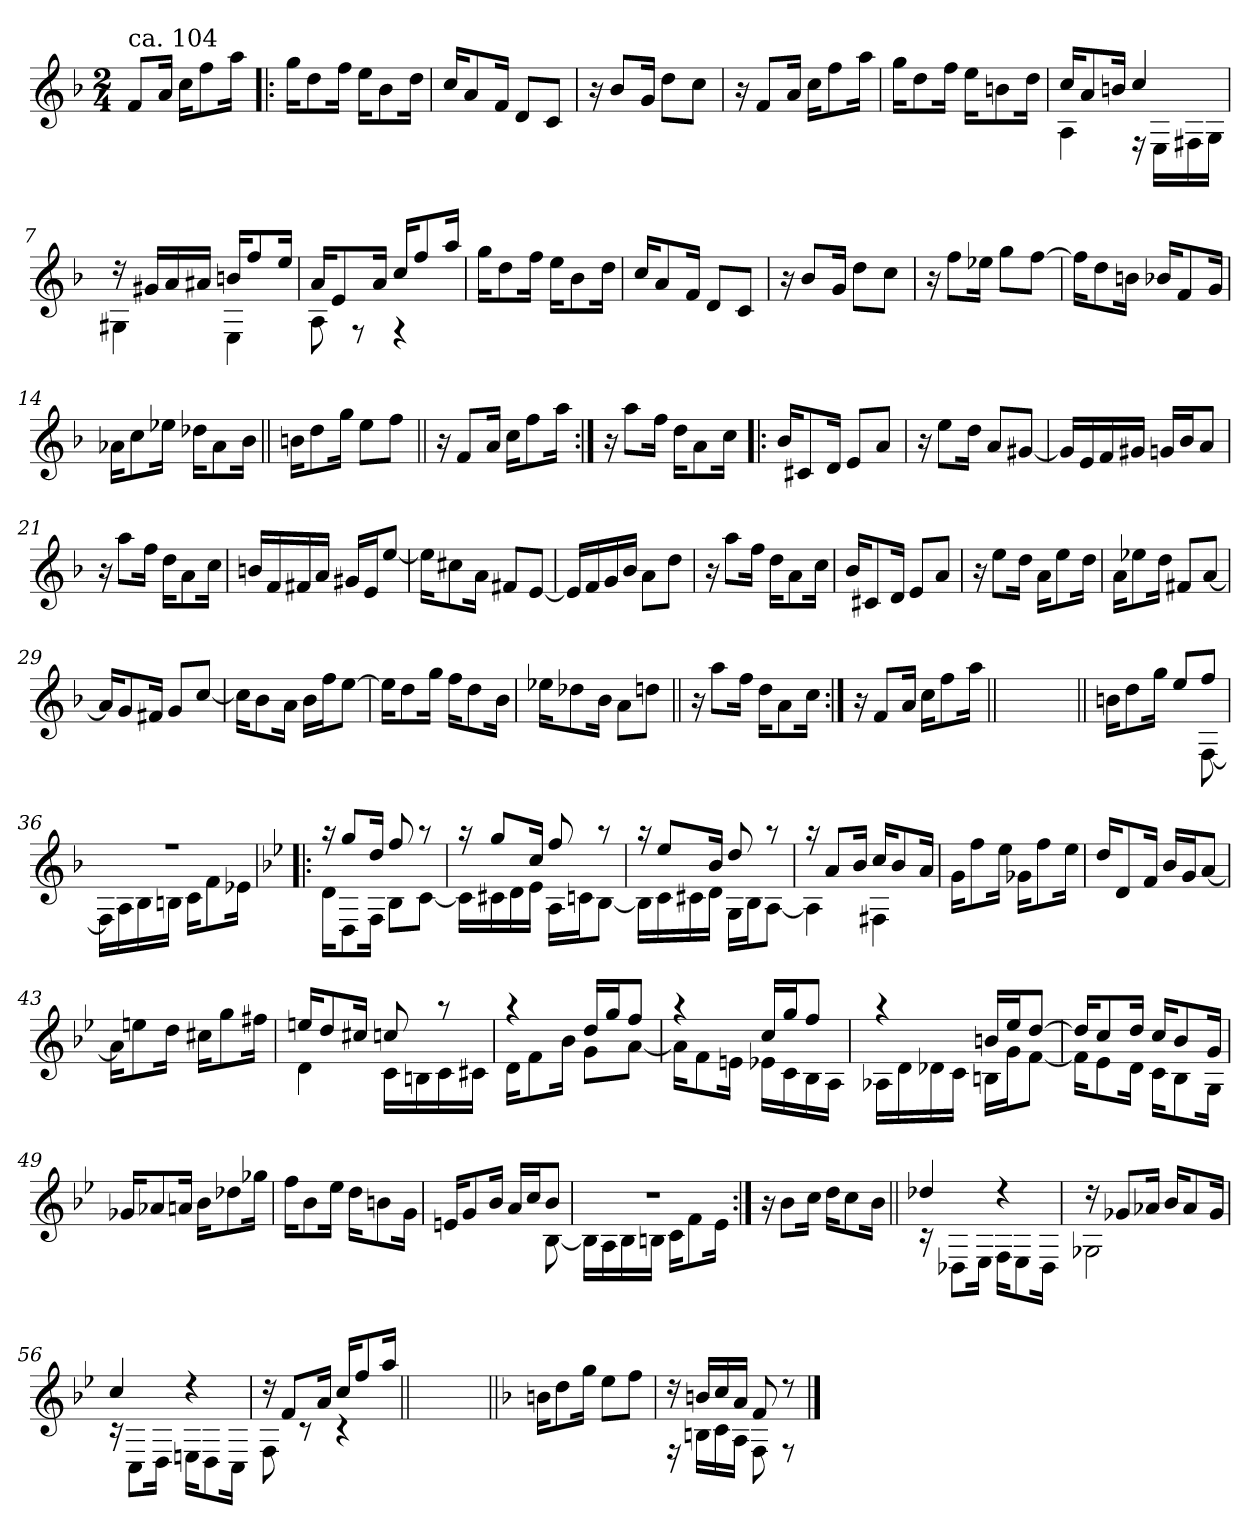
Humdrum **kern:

**kern
*part1
*staff1
*clefG2
*k[b-]
*F:
*M2/4
=
!LO:TX:a:t=ca. 104
8f/L
16a/Jk
16cc\KL
8ff\
16aa\Jk
=1!|:
16gg\KL
8dd\
16ff\Jk
16ee\KL
8b-\
16dd\Jk
=2
16cc/KL
8a/
16f/Jk
8d/L
8c/J
=3
16r
8b-/L
16g/Jk
8dd\L
8cc\J
=4
16r
8f/L
16a/Jk
16cc\KL
8ff\
16aa\Jk
!!LO:LB:g=z
=5
16gg\KL
8dd\
16ff\Jk
16ee\KL
8bn\
16dd\Jk
=6
*^
16cc/KL	4A\
8a/	.
16bn/Jk	.
4cc/	16rF
.	16E\LL
.	16F#X\
.	16G\JJ
=7	=7
16rdd	4G#X\
16g#X/LL	.
16a/	.
16a#X/JJ	.
16bn/KL	4E\
8ff/	.
16ee/Jk	.
=8	=8
16a/KL	8A\
8e/	.
.	8rF
16a/Jk	.
16cc/KL	4rF
8ff/	.
16aa/Jk	.
*v	*v
!!LO:LB:g=z
=9
16gg\KL
8dd\
16ff\Jk
16ee\KL
8b-\
16dd\Jk
=10
16cc/KL
8a/
16f/Jk
8d/L
8c/J
=11
16r
8b-/L
16g/Jk
8dd\L
8cc\J
=12
16r
8ff\L
16ee-X\Jk
8gg\L
[8ff\J
!!LO:LB:g=z
=13
16ff\KL]
8dd\
16bn\Jk
16b-X/KL
8f/
16g/Jk
=14
16a-X\KL
8cc\
16ee-X\Jk
16dd-X\KL
8a-\
16b-\Jk
=15||
16bn\KL
8dd\
16gg\Jk
8ee\L
8ff\J
=16||
16r
8f/L
16a/Jk
16cc\KL
8ff\
16aa\Jk
!!LO:LB:g=z
=17:|!
16r
8aa\L
16ff\Jk
16dd\KL
8a\
16cc\Jk
=18!|:
16b-/KL
8c#X/
16d/Jk
8e/L
8a/J
=19
16r
8ee\L
16dd\Jk
8a/L
[8g#X/J
=20
16g#/LL]
16e/
16f/
16g#X/JJ
16gn/LL
16b-/J
8a/J
=21
16r
8aa\L
16ff\Jk
16dd\KL
8a\
16cc\Jk
!!LO:LB:g=z
=22
16bn/LL
16f/
16f#X/
16a/JJ
16g#X/LL
16e/J
[8ee/J
=23
16ee\KL]
8cc#X\
16a\Jk
8f#X/L
[8e/J
=24
16e/LL]
16f/
16g/
16b-/JJ
8a\L
8dd\J
=25
16r
8aa\L
16ff\Jk
16dd\KL
8a\
16cc\Jk
!!LO:LB:g=z
=26
16b-/KL
8c#X/
16d/Jk
8e/L
8a/J
=27
16r
8ee\L
16dd\Jk
16a\KL
8ee\
16dd\Jk
=28
16a\KL
8ee-X\
16dd\Jk
8f#X/L
[8a/J
=29
16a/KL]
8g/
16f#X/Jk
8g/L
[8cc/J
!!LO:LB:g=z
=30
16cc\KL]
8b-\
16a\Jk
16b-\LL
16ff\J
[8ee\J
=31
16ee\KL]
8dd\
16gg\Jk
16ff\KL
8dd\
16b-\Jk
=32
16ee-X\KL
8dd-X\
16b-\Jk
8a\L
8ddn\J
=33||
16r
8aa\L
16ff\Jk
16dd\KL
8a\
16cc\Jk
!!LO:LB:g=z
=34:|!
16r
8f/L
16a/Jk
16cc\KL
8ff\
16aa\Jk
=34X1||
*stria0
2ryy
=35||
*stria5
*^
16bn\KL	4ryy
8dd\	.
16gg\Jk	.
8ee/L	8ryy
8ff/J	[<8F\
=36	=36
2rgg	16F\LL]
.	16A\
.	16B-\
.	16Bn\JJ
.	16c\KL
.	8f\
.	16e-X\Jk
!!LO:PB:g=z	!!
=37!|:	=37!|:
*k[b-e-]	*
*B-:	*
16raa	16d\KL
8gg/L	8D\
16dd/Jk	16F\Jk
8ff/	8B-\L
8raa	[<8c\J
=38	=38
16raa	16c\LL]
8gg/L	16c#X\
.	16d\
16cc/Jk	16e-\JJ
8ff/	16A\LL
.	16cn\J
8raa	[<8B-\J
=39	=39
16raa	16B-\LL]
8ee-/L	16c\
.	16c#X\
16b-/Jk	16d\JJ
8dd/	16G\LL
.	16B-\J
8raa	[<8A\J
=40	=40
16raa	4A\]
8a/L	.
16b-/Jk	.
16cc/KL	4F#X\
8b-/	.
16a/Jk	.
*v	*v
!!LO:LB:g=z
=41
16g\KL
8ff\
16ee-\Jk
16g-X\KL
8ff\
16ee-\Jk
=42
16dd/KL
8d/
16f/Jk
16b-/LL
16g/J
[8a/J
=43
16a\KL]
8een\
16dd\Jk
16cc#X\KL
8gg\
16ff#X\Jk
=44
*^
16een/KL	4d\
8dd/	.
16cc#X/Jk	.
8ccn/	16c\LL
.	16Bn\
8raa	16c\
.	16c#X\JJ
!!LO:LB:g=z	!!
=45	=45
4rgg	16d\KL
.	8f\
.	16b-\Jk
16dd/LL	8g\L
16gg/J	.
8ff/J	[<8a\J
=46	=46
4rgg	16a\KL]
.	8f\
.	16en\Jk
16cc/LL	16e-X\LL
16gg/J	16c\
8ff/J	16B-\
.	16A\JJ
=47	=47
4rgg	16A-X\LL
.	16d\
.	16d-X\
.	16c\JJ
16bn/LL	16Bn\LL
16ee-/J	16g\J
[>8dd/J	[<8f\J
=48	=48
16dd/KL]	16f\KL]
8cc/	8e-\
16dd/Jk	16d\Jk
16cc/KL	16c\KL
8b-/	8B-\
16g/Jk	16G\Jk
*v	*v
!!LO:LB:g=z
=49
16g-X/KL
8a-X/
16an/Jk
16b-\KL
8dd-X\
16gg-X\Jk
=50
16ff\KL
8b-\
16ee-\Jk
16dd\KL
8bn\
16g\Jk
=51
*^
16en/KL	4ryy
8g/	.
16b-/Jk	.
16a/LL	8ryy
16cc/J	.
8b-/J	[<8B-\
=52	=52
2rdd	16B-\LL]
.	16A\
.	16B-\
.	16Bn\JJ
.	16c\KL
.	8f\
.	16e-\Jk
*v	*v
!!LO:LB:g=z
=53:|!
16r
8b-\L
16cc\Jk
16dd\KL
8cc\
16b-\Jk
=54||
*^
4dd-X/	16rc
.	8D-X\L
.	16E-\Jk
4rdd	16F\KL
.	8E-\
.	16D-\Jk
=55	=55
16rdd	2G-X\
8g-X/L	.
16a-X/Jk	.
16b-/KL	.
8a-/	.
16g-/Jk	.
=56	=56
4cc/	16rc
.	8C\L
.	16D\Jk
4rdd	16En\KL
.	8D\
.	16C\Jk
!!LO:LB:g=z	!!
=57	=57
16rdd	8F\
8f/L	.
.	8rc
16a/Jk	.
16cc/KL	4rc
8ff/	.
16aa/Jk	.
*v	*v
=57X2||
*stria0
2ryy
=58||
*stria5
*k[b-]
*F:
16bn\KL
8dd\
16gg\Jk
8ee\L
8ff\J
=59
*^
16rdd	16rF
16bn/LL	16Bn\LL
16cc/	16c\
16a/JJ	16A\JJ
8f/	8F\
8rdd	8rF
*v	*v
==
*-
